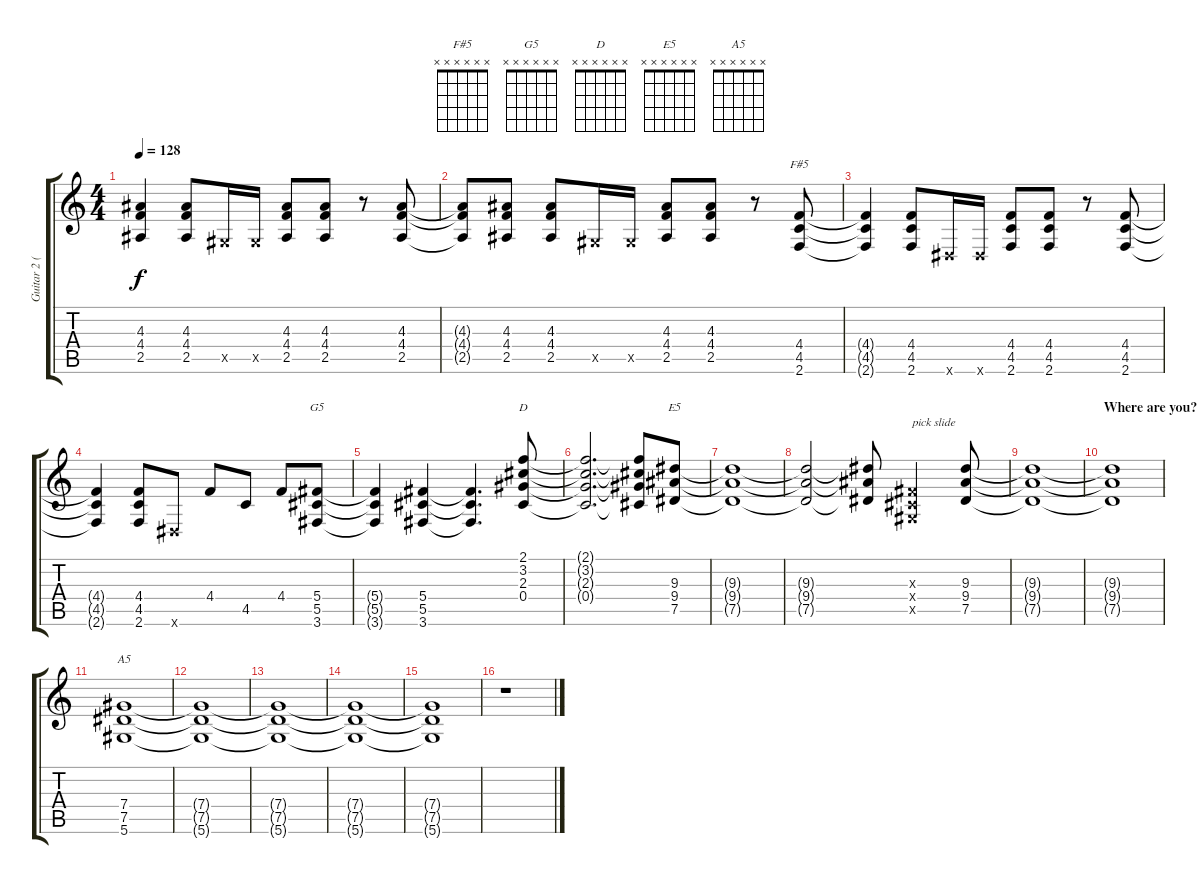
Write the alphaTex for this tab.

\track ("Guitar 2 (Izzy)" "Guitar 2 (") {instrument overdrivenguitar}
\staff {score tabs}
\tuning (Eb4 Bb3 Gb3 Db3 Ab2 Eb2) {hide}
\chord ("F#5" x x x x x x)
\chord ("G5" x x x x x x)
\chord ("D" x x x x x x)
\chord ("E5" x x x x x x)
\chord ("A5" x x x x x x)
\ts (4 4)
\tempo 128
\clef g2
\ks c
(4.3{t} 4.4{t} 2.5{t}).4{dy f} (4.3 4.4 2.5).8 0.5{x}.16 0.5{x}.16 (4.3 4.4 2.5).8 (4.3 4.4 2.5).8 r.8 (4.3 4.4 2.5).8 |
(4.3{t} 4.4{t} 2.5{t}).8 (4.3 4.4 2.5).8 (4.3 4.4 2.5).8 0.5{x}.16 0.5{x}.16 (4.3 4.4 2.5).8 (4.3 4.4 2.5).8 r.8 (4.4 4.5 2.6).8{ch "F#5"} |
(4.4{t} 4.5{t} 2.6{t}).4 (4.4 4.5 2.6).8 0.6{x}.16 0.6{x}.16 (4.4 4.5 2.6).8 (4.4 4.5 2.6).8 r.8 (4.4 4.5 2.6).8 |
(4.4{t} 4.5{t} 2.6{t}).4 (4.4 4.5 2.6).8 0.6{x}.8 4.4.8 4.5.8 4.4.8 (5.4 5.5 3.6).8{ch "G5"} |
(5.4{t} 5.5{t} 3.6{t}).4 (5.4 5.5 3.6).4 (5.4{t} 5.5{t} 3.6{t}).4{d} (2.1 3.2 2.3 0.4).8{ch "D"} |
(2.1{t} 3.2{t} 2.3{t} 0.4{t}).2{d} (2.1{t} 3.2{t} 2.3{t} 0.4{t}).8 (9.3 9.4 7.5).8{ch "E5"} |
(9.3{t} 9.4{t} 7.5{t}).1 |
(9.3{t} 9.4{t} 7.5{t}).2 (9.3{t} 9.4{t} 7.5{t}).8 (0.3{x} 0.4{x} 0.5{x}).4{txt "pick slide"} (9.3 9.4 7.5).8 |
(9.3{t} 9.4{t} 7.5{t}).1 |
\section ("" "Where are you?")
(9.3{t} 9.4{t} 7.5{t}).1 |
(7.4 7.5 5.6).1{ch "A5" volume 5} |
(7.4{t} 7.5{t} 5.6{t}).1 |
(7.4{t} 7.5{t} 5.6{t}).1 |
(7.4{t} 7.5{t} 5.6{t}).1 |
(7.4{t} 7.5{t} 5.6{t}).1 |
r.1
